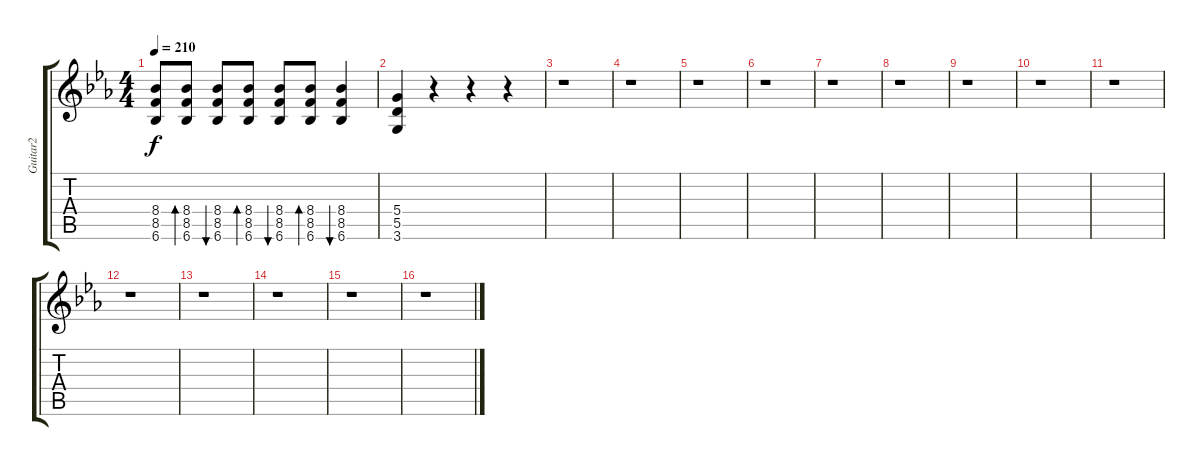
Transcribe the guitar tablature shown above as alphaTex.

\track ("Guitar2" "Guitar2") {instrument distortionguitar}
\staff {score tabs}
\tuning (E4 B3 G3 D3 A2 E2) {hide}
\ts (4 4)
\tempo 210
\clef g2
\ks cminor
(8.4{t} 8.5{t} 6.6{t}).8{dy f} (8.4 8.5 6.6).8{bd 120} (8.4 8.5 6.6).8{bu 120} (8.4 8.5 6.6).8{bd 120} (8.4 8.5 6.6).8{bu 120} (8.4 8.5 6.6).8{bd 120} (8.4 8.5 6.6).4{bu 120} |
(5.4 5.5 3.6).4 r.4 r.4 r.4 |
r.1 |
r.1 |
r.1 |
r.1 |
r.1 |
r.1 |
r.1 |
r.1 |
r.1 |
r.1 |
r.1 |
r.1 |
r.1 |
r.1
